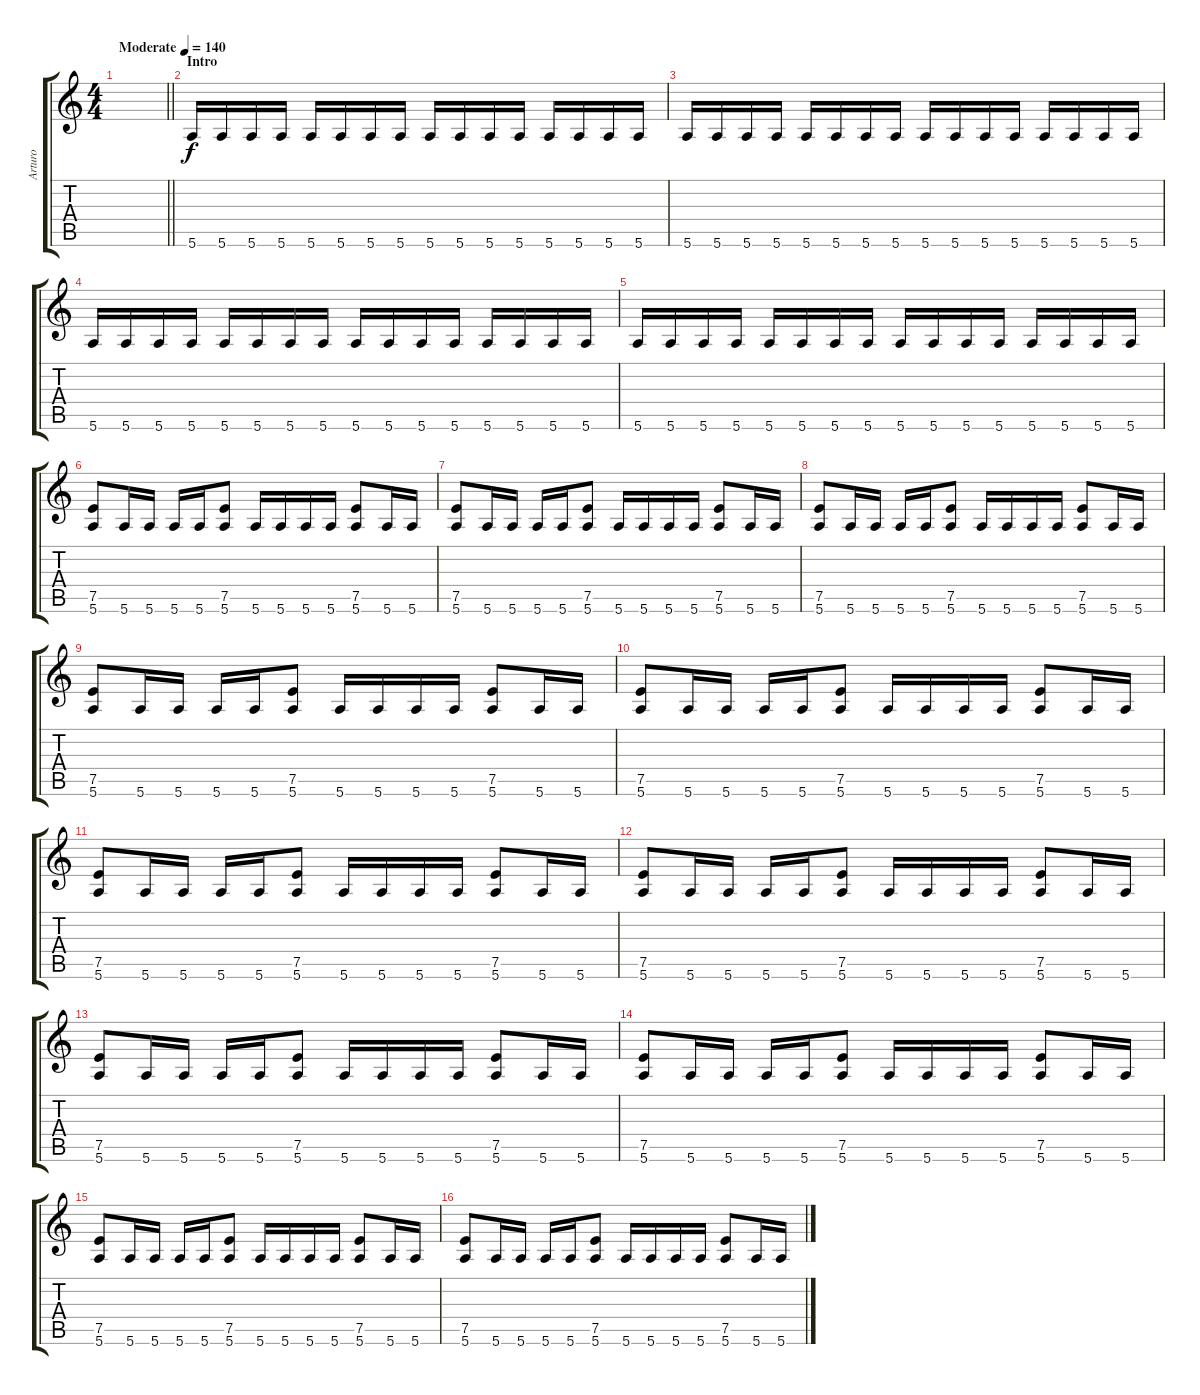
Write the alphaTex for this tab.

\track ("Arturo" "Arturo") {instrument distortionguitar}
\staff {score tabs}
\tuning (E4 B3 G3 D3 A2 E2) {hide}
\ts (4 4)
\tempo (140 "Moderate")
\clef g2
\barLineRight lightlight
\ks c
|
\section ("" "Intro")
5.6.16 5.6.16 5.6.16 5.6.16 5.6.16 5.6.16 5.6.16 5.6.16 5.6.16 5.6.16 5.6.16 5.6.16 5.6.16 5.6.16 5.6.16 5.6.16 |
5.6.16 5.6.16 5.6.16 5.6.16 5.6.16 5.6.16 5.6.16 5.6.16 5.6.16 5.6.16 5.6.16 5.6.16 5.6.16 5.6.16 5.6.16 5.6.16 |
5.6.16 5.6.16 5.6.16 5.6.16 5.6.16 5.6.16 5.6.16 5.6.16 5.6.16 5.6.16 5.6.16 5.6.16 5.6.16 5.6.16 5.6.16 5.6.16 |
5.6.16 5.6.16 5.6.16 5.6.16 5.6.16 5.6.16 5.6.16 5.6.16 5.6.16 5.6.16 5.6.16 5.6.16 5.6.16 5.6.16 5.6.16 5.6.16 |
(7.5 5.6).8 5.6.16 5.6.16 5.6.16 5.6.16 (7.5 5.6).8 5.6.16 5.6.16 5.6.16 5.6.16 (7.5 5.6).8 5.6.16 5.6.16 |
(7.5 5.6).8 5.6.16 5.6.16 5.6.16 5.6.16 (7.5 5.6).8 5.6.16 5.6.16 5.6.16 5.6.16 (7.5 5.6).8 5.6.16 5.6.16 |
(7.5 5.6).8 5.6.16 5.6.16 5.6.16 5.6.16 (7.5 5.6).8 5.6.16 5.6.16 5.6.16 5.6.16 (7.5 5.6).8 5.6.16 5.6.16 |
(7.5 5.6).8 5.6.16 5.6.16 5.6.16 5.6.16 (7.5 5.6).8 5.6.16 5.6.16 5.6.16 5.6.16 (7.5 5.6).8 5.6.16 5.6.16 |
(7.5 5.6).8 5.6.16 5.6.16 5.6.16 5.6.16 (7.5 5.6).8 5.6.16 5.6.16 5.6.16 5.6.16 (7.5 5.6).8 5.6.16 5.6.16 |
(7.5 5.6).8 5.6.16 5.6.16 5.6.16 5.6.16 (7.5 5.6).8 5.6.16 5.6.16 5.6.16 5.6.16 (7.5 5.6).8 5.6.16 5.6.16 |
(7.5 5.6).8 5.6.16 5.6.16 5.6.16 5.6.16 (7.5 5.6).8 5.6.16 5.6.16 5.6.16 5.6.16 (7.5 5.6).8 5.6.16 5.6.16 |
(7.5 5.6).8 5.6.16 5.6.16 5.6.16 5.6.16 (7.5 5.6).8 5.6.16 5.6.16 5.6.16 5.6.16 (7.5 5.6).8 5.6.16 5.6.16 |
(7.5 5.6).8 5.6.16 5.6.16 5.6.16 5.6.16 (7.5 5.6).8 5.6.16 5.6.16 5.6.16 5.6.16 (7.5 5.6).8 5.6.16 5.6.16 |
(7.5 5.6).8 5.6.16 5.6.16 5.6.16 5.6.16 (7.5 5.6).8 5.6.16 5.6.16 5.6.16 5.6.16 (7.5 5.6).8 5.6.16 5.6.16 |
(7.5 5.6).8 5.6.16 5.6.16 5.6.16 5.6.16 (7.5 5.6).8 5.6.16 5.6.16 5.6.16 5.6.16 (7.5 5.6).8 5.6.16 5.6.16
